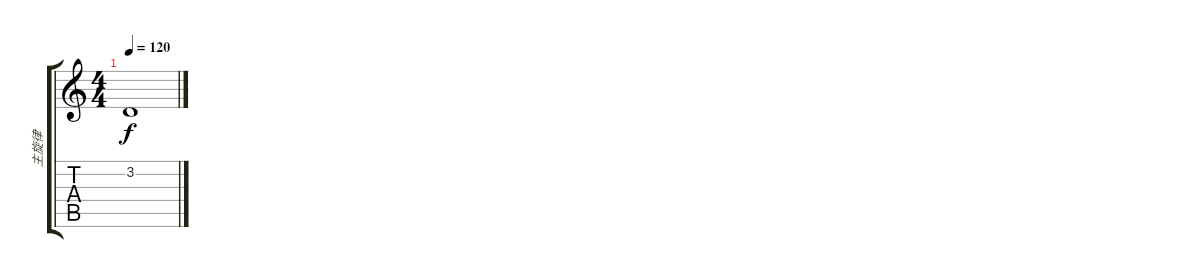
\track ("主旋律" "主旋律") {instrument voiceoohs}
\staff {score tabs}
\tuning (E4 B3 G3 D3 A2 E2) {hide}
\ts (4 4)
\tempo 120
\clef g2
\ks c
3.2.1{dy f}
